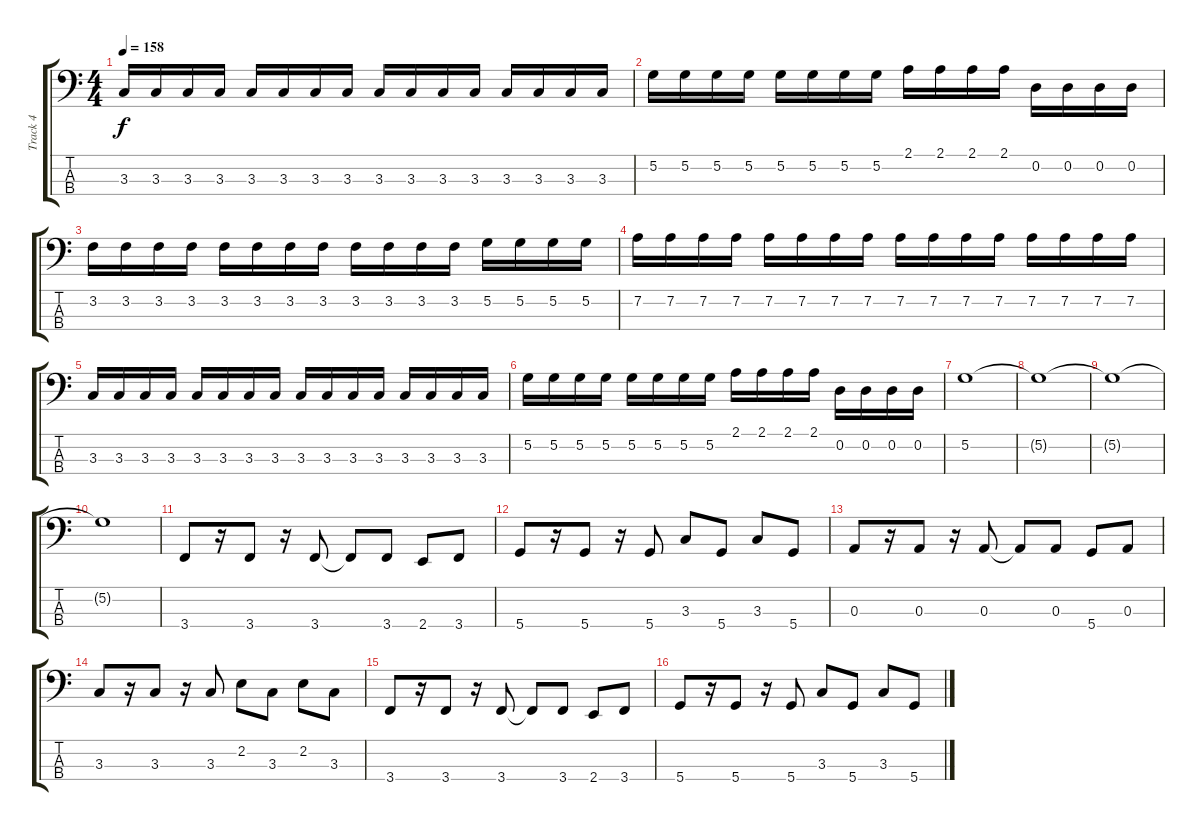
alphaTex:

\track ("Track 4" "Track 4") {instrument electricbassfinger}
\staff {score tabs}
\tuning (G2 D2 A1 D1) {hide}
\ts (4 4)
\tempo 158
\clef f4
\ks c
3.3.16{dy f} 3.3.16 3.3.16 3.3.16 3.3.16 3.3.16 3.3.16 3.3.16 3.3.16 3.3.16 3.3.16 3.3.16 3.3.16 3.3.16 3.3.16 3.3.16 |
5.2.16 5.2.16 5.2.16 5.2.16 5.2.16 5.2.16 5.2.16 5.2.16 2.1.16 2.1.16 2.1.16 2.1.16 0.2.16 0.2.16 0.2.16 0.2.16 |
3.2.16 3.2.16 3.2.16 3.2.16 3.2.16 3.2.16 3.2.16 3.2.16 3.2.16 3.2.16 3.2.16 3.2.16 5.2.16 5.2.16 5.2.16 5.2.16 |
7.2.16 7.2.16 7.2.16 7.2.16 7.2.16 7.2.16 7.2.16 7.2.16 7.2.16 7.2.16 7.2.16 7.2.16 7.2.16 7.2.16 7.2.16 7.2.16 |
3.3.16 3.3.16 3.3.16 3.3.16 3.3.16 3.3.16 3.3.16 3.3.16 3.3.16 3.3.16 3.3.16 3.3.16 3.3.16 3.3.16 3.3.16 3.3.16 |
5.2.16 5.2.16 5.2.16 5.2.16 5.2.16 5.2.16 5.2.16 5.2.16 2.1.16 2.1.16 2.1.16 2.1.16 0.2.16 0.2.16 0.2.16 0.2.16 |
5.2.1 |
5.2{t}.1{volume 0} |
5.2{t}.1 |
5.2{t}.1 |
3.4.8{volume 13} r.16 3.4.8 r.16 3.4.8 3.4{t}.8 3.4.8 2.4.8 3.4.8 |
5.4.8 r.16 5.4.8 r.16 5.4.8 3.3.8 5.4.8 3.3.8 5.4.8 |
0.3.8 r.16 0.3.8 r.16 0.3.8 0.3{t}.8 0.3.8 5.4.8 0.3.8 |
3.3.8 r.16 3.3.8 r.16 3.3.8 2.2.8 3.3.8 2.2.8 3.3.8 |
3.4.8 r.16 3.4.8 r.16 3.4.8 3.4{t}.8 3.4.8 2.4.8 3.4.8 |
5.4.8 r.16 5.4.8 r.16 5.4.8 3.3.8 5.4.8 3.3.8 5.4.8
